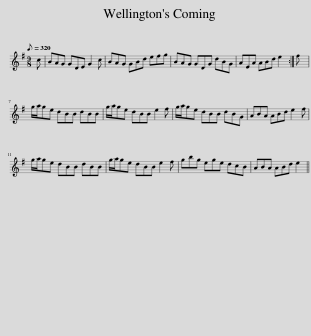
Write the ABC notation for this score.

X:1
L:1/8
Q:1/8=320
M:9/8
I:linebreak $
K:Emin
V:1 treble
V:1
 c | BAG GDE G2 c | BAG GBd efg | BAG GDG dBG | AEA ABd e2 :| %5
 f |$ g/a/ge dBB dBB | g/a/ge dBB e2 f | g/a/ge dBB dBG | ABA ABd e2 f |$ %10
 g/a/ge dBB dBB | g/a/ge dBB e2 f | gbg ege dcB | ABA ABd e2 || %14
